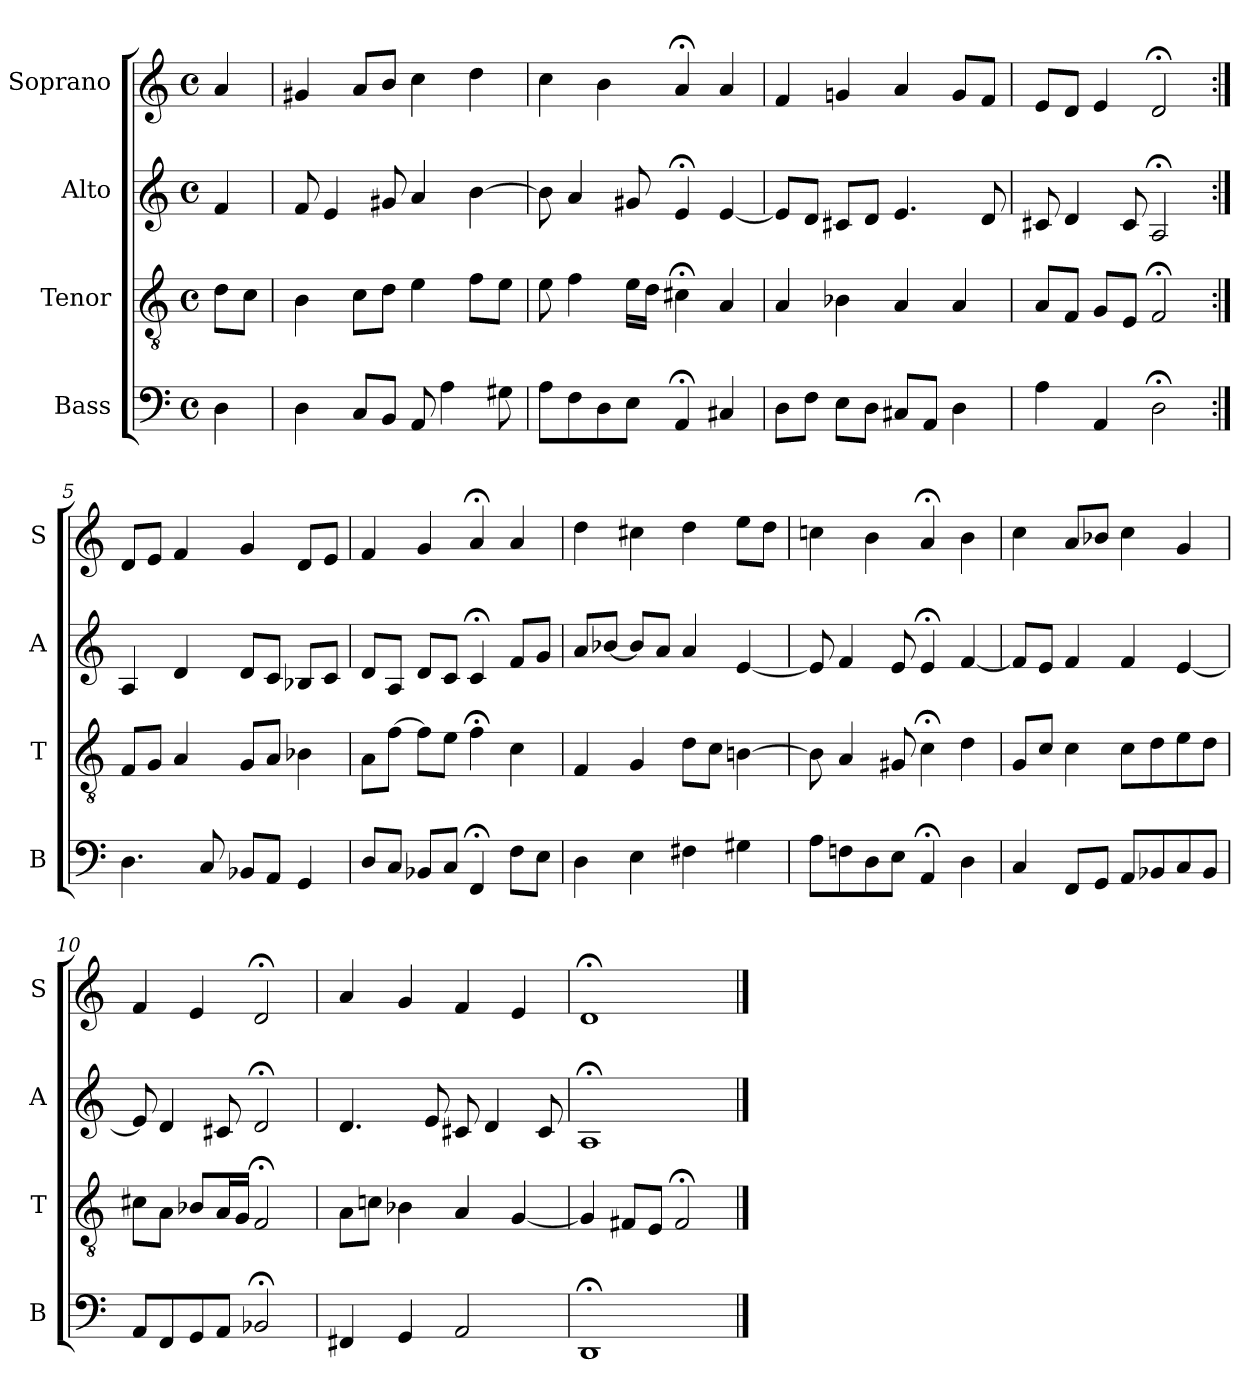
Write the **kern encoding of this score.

**kern	**kern	**kern	**kern
*part4	*part3	*part2	*part1
*staff4	*staff3	*staff2	*staff1
*I"Bass	*I"Tenor	*I"Alto	*I"Soprano
*I'B	*I'T	*I'A	*I'S
*clefF4	*clefGv2	*clefG2	*clefG2
*k[]	*k[]	*k[]	*k[]
*D:dor	*D:dor	*D:dor	*D:dor
*M4/4	*M4/4	*M4/4	*M4/4
*met(c)	*met(c)	*met(c)	*met(c)
*MM100	*MM100	*MM100	*MM100
=	=	=	=
4D	8dL	4f	4a
.	8cJ	.	.
=1	=1	=1	=1
4D	4B	8f	4g#X
.	.	4e	.
8CL	8cL	.	8aL
8BBJ	8dJ	8g#X	8bJ
8AA	4e	4a	4cc
4A	.	.	.
.	8fL	[4b	4dd
8G#X	8eJ	.	.
=2	=2	=2	=2
8AL	8e	8b]	4cc
8F	4f	4a	.
8D	.	.	4b
8EJ	16eLL	8g#X	.
.	16dJJ	.	.
4AA;<	4c#X;<	4e;<	4a;<
4C#X	4A	[4e	4a
=3	=3	=3	=3
8DL	4A	8eL]	4f
8FJ	.	8dJ	.
8EL	4B-X	8c#XL	4gn
8DJ	.	8dJ	.
8C#XL	4A	4.e	4a
8AAJ	.	.	.
4D	4A	.	8gL
.	.	8d	8fJ
=4	=4	=4	=4
4A	8AL	8c#X	8eL
.	8FJ	4d	8dJ
4AA	8GL	.	4e
.	8EJ	8c#	.
2D;<	2F;<	2A;<	2d;<
=5:|!	=5:|!	=5:|!	=5:|!
4.D	8FL	4A	8dL
.	8GJ	.	8eJ
.	4A	4d	4f
8C	.	.	.
8BB-XL	8GL	8dL	4g
8AAJ	8AJ	8cJ	.
4GG	4B-X	8B-XL	8dL
.	.	8cJ	8eJ
=6	=6	=6	=6
8DL	8AL	8dL	4f
8CJ	[8fJ	8AJ	.
8BB-XL	8fL]	8dL	4g
8CJ	8eJ	8cJ	.
4FF;<	4f;<	4c;<	4a;<
8FL	4c	8fL	4a
8EJ	.	8gJ	.
=7	=7	=7	=7
4D	4F	8aL	4dd
.	.	[8b-XJ	.
4E	4G	8b-L]	4cc#X
.	.	8aJ	.
4F#X	8dL	4a	4dd
.	8cJ	.	.
4G#X	[4Bn	[4e	8eeL
.	.	.	8ddJ
=8	=8	=8	=8
8AL	8B]	8e]	4ccn
8Fn	4A	4f	.
8D	.	.	4b
8EJ	8G#X	8e	.
4AA;<	4c;<	4e;<	4a;<
4D	4d	[4f	4b
=9	=9	=9	=9
4C	8GL	8fL]	4cc
.	8cJ	8eJ	.
8FFL	4c	4f	8aL
8GGJ	.	.	8b-XJ
8AAL	8cL	4f	4cc
8BB-X	8d	.	.
8C	8e	[4e	4g
8BB-J	8dJ	.	.
=10	=10	=10	=10
8AAL	8c#XL	8e]	4f
8FF	8AJ	4d	.
8GG	8B-XL	.	4e
8AAJ	16AL	8c#X	.
.	16GJJ	.	.
2BB-X;<	2F;<i	2d;<	2d;<i
=11	=11	=11	=11
4FF#X	8AiL	4.d	4ai
.	8cnJ	.	.
4GG	4B-X	.	4g
.	.	8e	.
2AA	4A	8c#X	4f
.	.	4d	.
.	[4G	.	4e
.	.	8c#	.
=12	=12	=12	=12
1DD;<	4G]	1A;<	1d;<
.	8F#XL	.	.
.	8EJ	.	.
.	2F#;<	.	.
==	==	==	==
*-	*-	*-	*-
